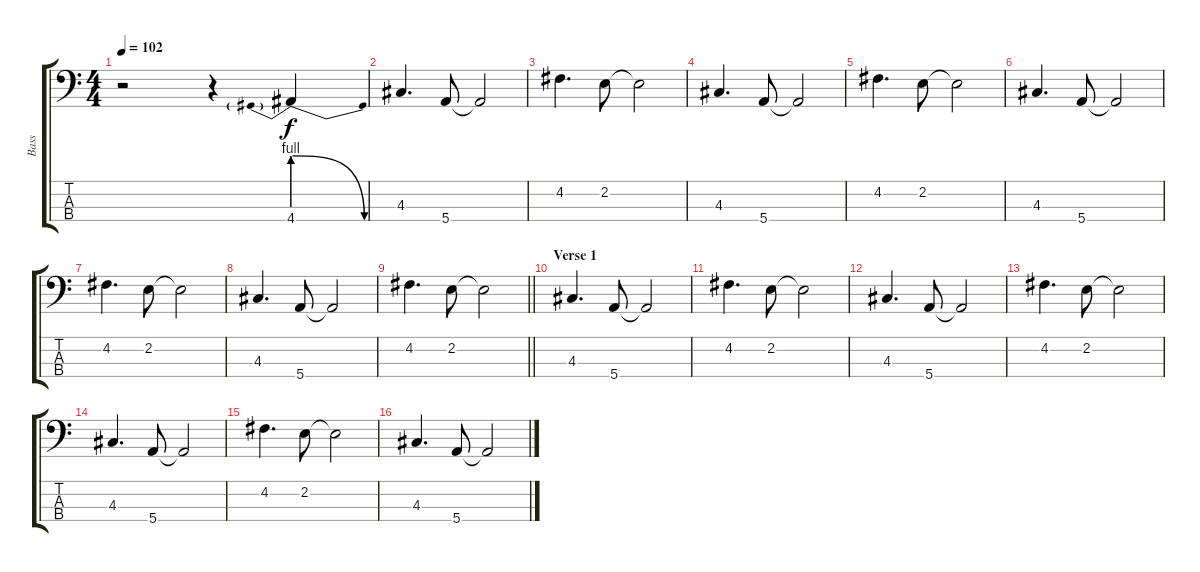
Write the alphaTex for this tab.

\track ("Bass" "Bass") {instrument electricbassfinger}
\staff {score tabs}
\tuning (G2 D2 A1 E1) {hide}
\ts (4 4)
\tempo 102
\clef f4
\ks c
r.2{dy f instrument electricbassfinger} r.4 4.4{be (prebendrelease 0 4 60 0)}.4 |
4.3.4{d} 5.4.8 5.4{t}.2 |
4.2.4{d} 2.2.8 2.2{t}.2 |
4.3.4{d} 5.4.8 5.4{t}.2 |
4.2.4{d} 2.2.8 2.2{t}.2 |
4.3.4{d} 5.4.8 5.4{t}.2 |
4.2.4{d} 2.2.8 2.2{t}.2 |
4.3.4{d} 5.4.8 5.4{t}.2 |
\barLineRight lightlight
4.2.4{d} 2.2.8 2.2{t}.2 |
\section ("" "Verse 1")
4.3.4{d} 5.4.8 5.4{t}.2 |
4.2.4{d} 2.2.8 2.2{t}.2 |
4.3.4{d} 5.4.8 5.4{t}.2 |
4.2.4{d} 2.2.8 2.2{t}.2 |
4.3.4{d} 5.4.8 5.4{t}.2 |
4.2.4{d} 2.2.8 2.2{t}.2 |
4.3.4{d} 5.4.8 5.4{t}.2
